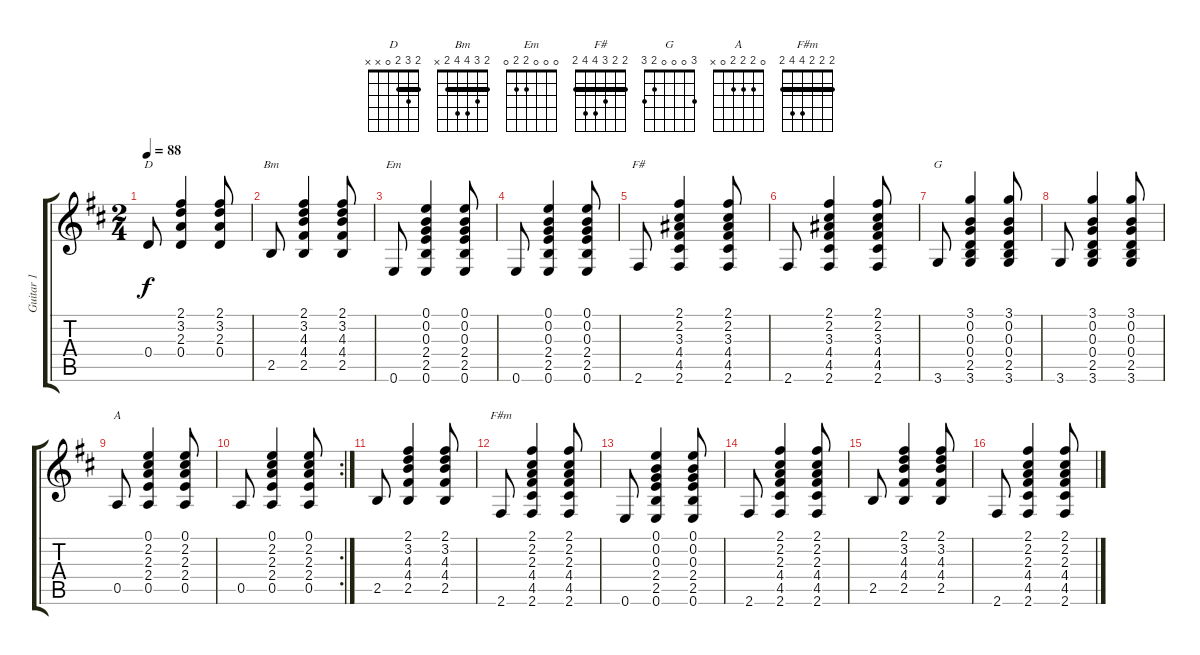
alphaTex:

\track ("Guitar 1" "Guitar 1") {instrument electricguitarmuted}
\staff {score tabs}
\tuning (E4 B3 G3 D3 A2 E2) {hide}
\chord ("D" 2 3 2 0 x x) {barre 2}
\chord ("Bm" 2 3 4 4 2 x) {barre 2}
\chord ("Em" 0 0 0 2 2 0)
\chord ("F#" 2 2 3 4 4 2) {barre 2}
\chord ("G" 3 0 0 0 2 3)
\chord ("A" 0 2 2 2 0 x)
\chord ("F#m" 2 2 2 4 4 2) {barre 2}
\ts (2 4)
\tempo 88
\clef g2
\ks bminor
0.4.8{ch "D" dy f} (2.1 3.2 2.3 0.4).4 (2.1 3.2 2.3 0.4).8 |
2.5.8{ch "Bm"} (2.1 3.2 4.3 4.4 2.5).4 (2.1 3.2 4.3 4.4 2.5).8 |
0.6.8{ch "Em"} (0.1 0.2 0.3 2.4 2.5 0.6).4 (0.1 0.2 0.3 2.4 2.5 0.6).8 |
0.6.8 (0.1 0.2 0.3 2.4 2.5 0.6).4 (0.1 0.2 0.3 2.4 2.5 0.6).8 |
2.6.8{ch "F#"} (2.1 2.2 3.3 4.4 4.5 2.6).4 (2.1 2.2 3.3 4.4 4.5 2.6).8 |
2.6.8 (2.1 2.2 3.3 4.4 4.5 2.6).4 (2.1 2.2 3.3 4.4 4.5 2.6).8 |
3.6.8{ch "G"} (3.1 0.2 0.3 0.4 2.5 3.6).4 (3.1 0.2 0.3 0.4 2.5 3.6).8 |
3.6.8 (3.1 0.2 0.3 0.4 2.5 3.6).4 (3.1 0.2 0.3 0.4 2.5 3.6).8 |
0.5.8{ch "A"} (0.1 2.2 2.3 2.4 0.5).4 (0.1 2.2 2.3 2.4 0.5).8 |
\rc 2
0.5.8 (0.1 2.2 2.3 2.4 0.5).4 (0.1 2.2 2.3 2.4 0.5).8 |
2.5.8 (2.1 3.2 4.3 4.4 2.5).4 (2.1 3.2 4.3 4.4 2.5).8 |
2.6.8{ch "F#m"} (2.1 2.2 2.3 4.4 4.5 2.6).4 (2.1 2.2 2.3 4.4 4.5 2.6).8 |
0.6.8 (0.1 0.2 0.3 2.4 2.5 0.6).4 (0.1 0.2 0.3 2.4 2.5 0.6).8 |
2.6.8 (2.1 2.2 2.3 4.4 4.5 2.6).4 (2.1 2.2 2.3 4.4 4.5 2.6).8 |
2.5.8 (2.1 3.2 4.3 4.4 2.5).4 (2.1 3.2 4.3 4.4 2.5).8 |
2.6.8 (2.1 2.2 2.3 4.4 4.5 2.6).4 (2.1 2.2 2.3 4.4 4.5 2.6).8
